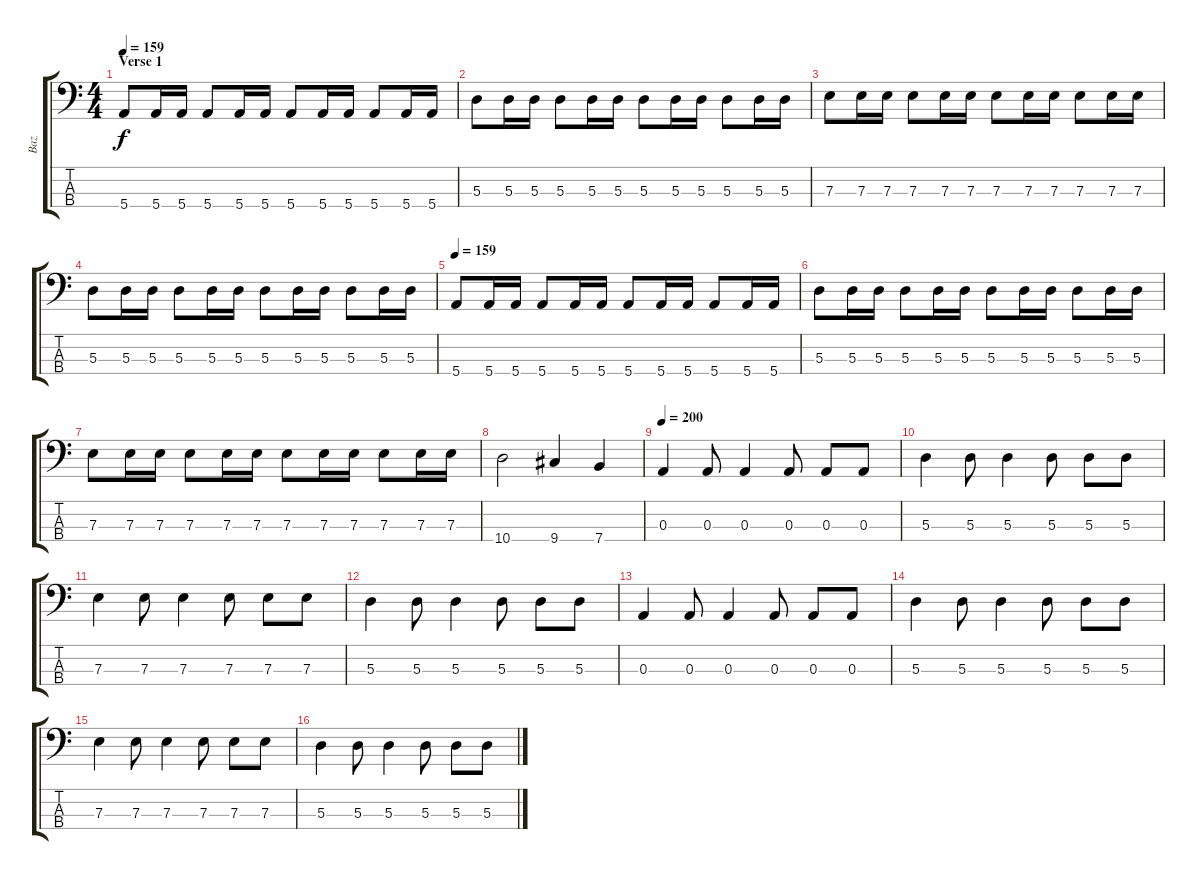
\track ("Baz" "Baz") {instrument electricbassfinger}
\staff {score tabs}
\tuning (G2 D2 A1 E1) {hide}
\ts (4 4)
\section ("" "Verse 1")
\tempo 159
\clef f4
\ks c
5.4.8{dy f} 5.4.16 5.4.16 5.4.8 5.4.16 5.4.16 5.4.8 5.4.16 5.4.16 5.4.8 5.4.16 5.4.16 |
5.3.8 5.3.16 5.3.16 5.3.8 5.3.16 5.3.16 5.3.8 5.3.16 5.3.16 5.3.8 5.3.16 5.3.16 |
7.3.8 7.3.16 7.3.16 7.3.8 7.3.16 7.3.16 7.3.8 7.3.16 7.3.16 7.3.8 7.3.16 7.3.16 |
5.3.8 5.3.16 5.3.16 5.3.8 5.3.16 5.3.16 5.3.8 5.3.16 5.3.16 5.3.8 5.3.16 5.3.16 |
\tempo 159
5.4.8 5.4.16 5.4.16 5.4.8 5.4.16 5.4.16 5.4.8 5.4.16 5.4.16 5.4.8 5.4.16 5.4.16 |
5.3.8 5.3.16 5.3.16 5.3.8 5.3.16 5.3.16 5.3.8 5.3.16 5.3.16 5.3.8 5.3.16 5.3.16 |
7.3.8 7.3.16 7.3.16 7.3.8 7.3.16 7.3.16 7.3.8 7.3.16 7.3.16 7.3.8 7.3.16 7.3.16 |
10.4.2 9.4.4 7.4.4 |
\tempo 200
0.3.4 0.3.8 0.3.4 0.3.8 0.3.8 0.3.8 |
5.3.4 5.3.8 5.3.4 5.3.8 5.3.8 5.3.8 |
7.3.4 7.3.8 7.3.4 7.3.8 7.3.8 7.3.8 |
5.3.4 5.3.8 5.3.4 5.3.8 5.3.8 5.3.8 |
0.3.4 0.3.8 0.3.4 0.3.8 0.3.8 0.3.8 |
5.3.4 5.3.8 5.3.4 5.3.8 5.3.8 5.3.8 |
7.3.4 7.3.8 7.3.4 7.3.8 7.3.8 7.3.8 |
5.3.4 5.3.8 5.3.4 5.3.8 5.3.8 5.3.8
